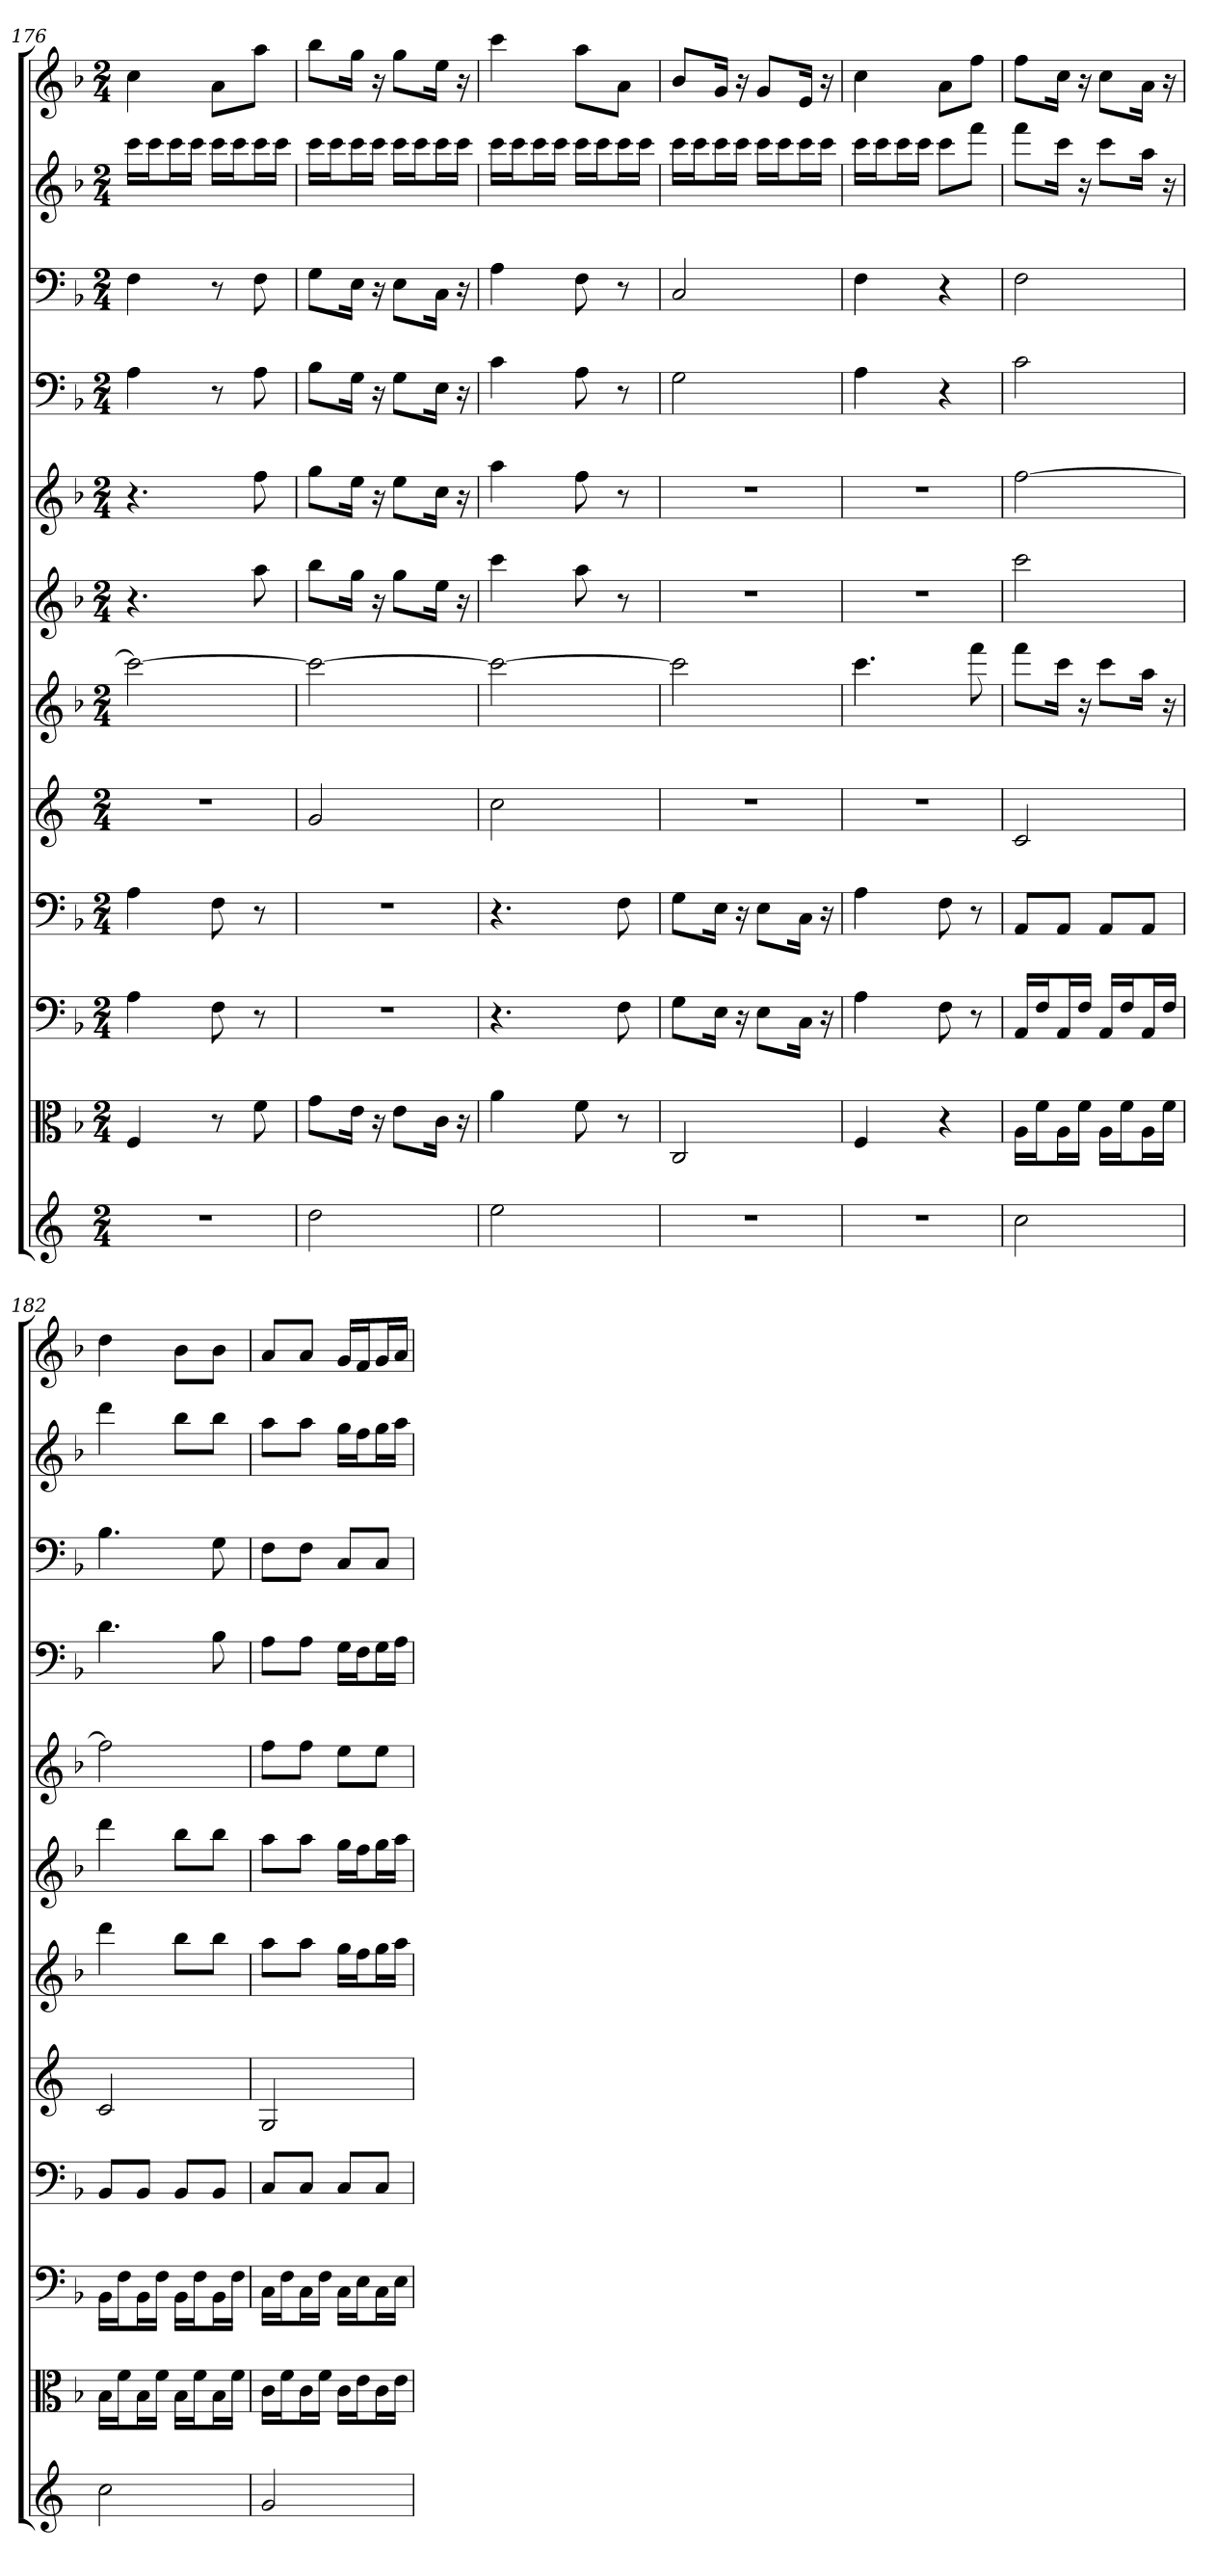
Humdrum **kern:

**kern	**kern	**kern	**kern	**kern	**kern	**kern	**kern	**kern	**kern	**kern	**kern
*part12	*part11	*part10	*part9	*part8	*part7	*part6	*part5	*part4	*part3	*part2	*part1
*staff12	*staff11	*staff10	*staff9	*staff8	*staff7	*staff6	*staff5	*staff4	*staff3	*staff2	*staff1
*	*clefC3	*clefF4	*clefF4	*	*	*	*	*clefF4	*clefF4	*	*
*k[]	*k[b-]	*k[b-]	*k[b-]	*k[]	*k[b-]	*k[b-]	*k[b-]	*k[b-]	*k[b-]	*k[b-]	*k[b-]
*M2/4	*M2/4	*M2/4	*M2/4	*M2/4	*M2/4	*M2/4	*M2/4	*M2/4	*M2/4	*M2/4	*M2/4
=176	=176	=176	=176	=176	=176	=176	=176	=176	=176	=176	=176
2r	4F	4A	4A	2r	2ccc_	4.r	4.r	4A	4F	16cccLL	4cc
.	.	.	.	.	.	.	.	.	.	16cccJ	.
.	.	.	.	.	.	.	.	.	.	16cccL	.
.	.	.	.	.	.	.	.	.	.	16cccJJ	.
.	8r	8F	8F	.	.	.	.	8r	8r	16cccLL	8aL
.	.	.	.	.	.	.	.	.	.	16cccJ	.
.	8f	8r	8r	.	.	8aa	8ff	8A	8F	16cccL	8aaJ
.	.	.	.	.	.	.	.	.	.	16cccJJ	.
=177	=177	=177	=177	=177	=177	=177	=177	=177	=177	=177	=177
2dd	8g\L	2r	2r	2g	2ccc_	8bb-L	8ggL	8B-\L	8G\L	16cccLL	8bb-L
.	.	.	.	.	.	.	.	.	.	16cccJ	.
.	16e\Jk	.	.	.	.	16ggJk	16eeJk	16G\Jk	16E\Jk	16cccL	16ggJk
.	16r	.	.	.	.	16r	16r	16r	16r	16cccJJ	16r
.	8e\L	.	.	.	.	8ggL	8eeL	8G\L	8E\L	16cccLL	8ggL
.	.	.	.	.	.	.	.	.	.	16cccJ	.
.	16c\Jk	.	.	.	.	16eeJk	16ccJk	16E\Jk	16C\Jk	16cccL	16eeJk
.	16r	.	.	.	.	16r	16r	16r	16r	16cccJJ	16r
=178	=178	=178	=178	=178	=178	=178	=178	=178	=178	=178	=178
2ee	4a	4.r	4.r	2cc	2ccc_	4ccc	4aa	4c	4A	16cccLL	4ccc
.	.	.	.	.	.	.	.	.	.	16cccJ	.
.	.	.	.	.	.	.	.	.	.	16cccL	.
.	.	.	.	.	.	.	.	.	.	16cccJJ	.
.	8f	.	.	.	.	8aa	8ff	8A	8F	16cccLL	8aaL
.	.	.	.	.	.	.	.	.	.	16cccJ	.
.	8r	8F	8F	.	.	8r	8r	8r	8r	16cccL	8aJ
.	.	.	.	.	.	.	.	.	.	16cccJJ	.
=179	=179	=179	=179	=179	=179	=179	=179	=179	=179	=179	=179
2r	2C	8G\L	8G\L	2r	2ccc]	2r	2r	2G	2C	16cccLL	8b-L
.	.	.	.	.	.	.	.	.	.	16cccJ	.
.	.	16E\Jk	16E\Jk	.	.	.	.	.	.	16cccL	16gJk
.	.	16r	16r	.	.	.	.	.	.	16cccJJ	16r
.	.	8E\L	8E\L	.	.	.	.	.	.	16cccLL	8gL
.	.	.	.	.	.	.	.	.	.	16cccJ	.
.	.	16C\Jk	16C\Jk	.	.	.	.	.	.	16cccL	16eJk
.	.	16r	16r	.	.	.	.	.	.	16cccJJ	16r
=180	=180	=180	=180	=180	=180	=180	=180	=180	=180	=180	=180
2r	4F	4A	4A	2r	4.ccc	2r	2r	4A	4F	16cccLL	4cc
.	.	.	.	.	.	.	.	.	.	16cccJ	.
.	.	.	.	.	.	.	.	.	.	16cccL	.
.	.	.	.	.	.	.	.	.	.	16cccJJ	.
.	4r	8F	8F	.	.	.	.	4r	4r	8cccL	8aL
.	.	8r	8r	.	8fff	.	.	.	.	8fffJ	8ffJ
=181	=181	=181	=181	=181	=181	=181	=181	=181	=181	=181	=181
2cc	16A\LL	16AA/LL	8AA/L	2c	8fffL	2ccc	[2ff	2c	2F	8fffL	8ffL
.	16f\J	16F/J	.	.	.	.	.	.	.	.	.
.	16A\L	16AA/L	8AA/J	.	16cccJk	.	.	.	.	16cccJk	16ccJk
.	16f\JJ	16F/JJ	.	.	16r	.	.	.	.	16r	16r
.	16A\LL	16AA/LL	8AA/L	.	8cccL	.	.	.	.	8cccL	8ccL
.	16f\J	16F/J	.	.	.	.	.	.	.	.	.
.	16A\L	16AA/L	8AA/J	.	16aaJk	.	.	.	.	16aaJk	16aJk
.	16f\JJ	16F/JJ	.	.	16r	.	.	.	.	16r	16r
=182	=182	=182	=182	=182	=182	=182	=182	=182	=182	=182	=182
2cc	16B-\LL	16BB-\LL	8BB-/L	2c	4ddd	4ddd	2ff]	4.d	4.B-	4ddd	4dd
.	16f\J	16F\J	.	.	.	.	.	.	.	.	.
.	16B-\L	16BB-\L	8BB-/J	.	.	.	.	.	.	.	.
.	16f\JJ	16F\JJ	.	.	.	.	.	.	.	.	.
.	16B-\LL	16BB-\LL	8BB-/L	.	8bb-L	8bb-L	.	.	.	8bb-L	8b-L
.	16f\J	16F\J	.	.	.	.	.	.	.	.	.
.	16B-\L	16BB-\L	8BB-/J	.	8bb-J	8bb-J	.	8B-	8G	8bb-J	8b-J
.	16f\JJ	16F\JJ	.	.	.	.	.	.	.	.	.
=183	=183	=183	=183	=183	=183	=183	=183	=183	=183	=183	=183
2g	16c\LL	16C\LL	8C/L	2G	8aaL	8aaL	8ffL	8A\L	8F\L	8aaL	8aL
.	16f\J	16F\J	.	.	.	.	.	.	.	.	.
.	16c\L	16C\L	8C/J	.	8aaJ	8aaJ	8ffJ	8A\J	8F\J	8aaJ	8aJ
.	16f\JJ	16F\JJ	.	.	.	.	.	.	.	.	.
.	16c\LL	16C\LL	8C/L	.	16ggLL	16ggLL	8eeL	16G\LL	8C/L	16ggLL	16gLL
.	16e\J	16E\J	.	.	16ffJ	16ffJ	.	16F\J	.	16ffJ	16fJ
.	16c\L	16C\L	8C/J	.	16ggL	16ggL	8eeJ	16G\L	8C/J	16ggL	16gL
.	16e\JJ	16E\JJ	.	.	16aaJJ	16aaJJ	.	16A\JJ	.	16aaJJ	16aJJ
=	=	=	=	=	=	=	=	=	=	=	=
*-	*-	*-	*-	*-	*-	*-	*-	*-	*-	*-	*-
